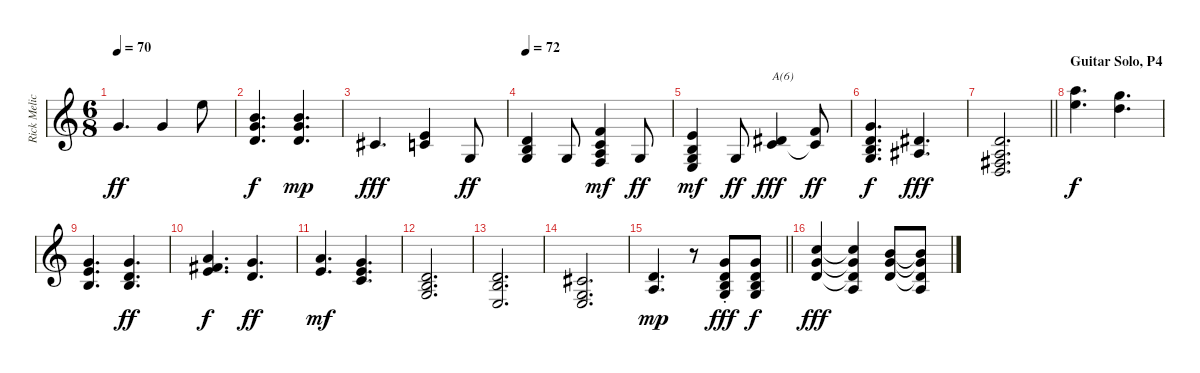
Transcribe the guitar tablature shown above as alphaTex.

\track ("Rick Melick right" "Rick Melic") {instrument electricpiano2}
\staff {score}
\tuning (Ab4 Eb4 Bb3 Gb3 Db3 Ab2 Eb2) {hide}
\ts (6 8)
\tempo 70
\clef g2
\ks c
4.2.4{d dy ff} 4.2.4 8.1.8 |
(8.2 9.3 8.4).4{d dy f} (8.2 9.3 8.4).4{d dy mp} |
7.4.4{d dy fff} (6.3 6.4).4 6.5.8{dy ff} |
\tempo 72
(4.3 5.4 6.5).4 6.5.8 (2.2 2.3 3.4 4.5).4{dy mf} 1.4.8{dy ff} |
(1.2 1.3 1.4 3.5).4{dy mf} 1.4.8{dy ff} (0.2 2.3).4{txt "A(6)" dy fff} (2.2 2.3{t}).8{dy ff} |
(4.2 4.3 5.4 6.5).4{d dy f} (0.2 0.3).4{d dy fff} |
\barLineRight lightlight
(4.3 3.4 5.5 6.6).2{d} |
\section ("" "Guitar Solo, P4")
(13.1 13.2).4{d dy f volume 11 instrument brightacousticpiano} (11.1 11.2).4{d} |
(9.3 10.4 10.5).4{d} (9.3 8.4 10.5).4{d dy ff} |
(3.2 11.3 10.4).4{d dy f} (9.3 8.4).4{d dy ff} |
(6.2 6.3).4{d dy mf} (4.2 6.3 6.4).4{d} |
(4.3 5.4 6.5).2{d} |
(4.3 5.4 3.5).2{d} |
(3.3 1.4 3.5).2{d} |
\barLineRight lightlight
(4.3 3.4).4{d dy mp volume 16 instrument electricpiano2} r.8 (9.3{st} 8.4{st} 10.5{st} 11.6{st}).8{dy fff} (9.3 8.4 10.5 11.6).8{dy f} |
(9.2 9.3 8.4).4{dy fff} (9.2{t} 9.3{t} 8.4{t} 8.5).4 (8.2 9.3 8.4).8 (8.2{t} 9.3{t} 8.4{t} 8.5).8
